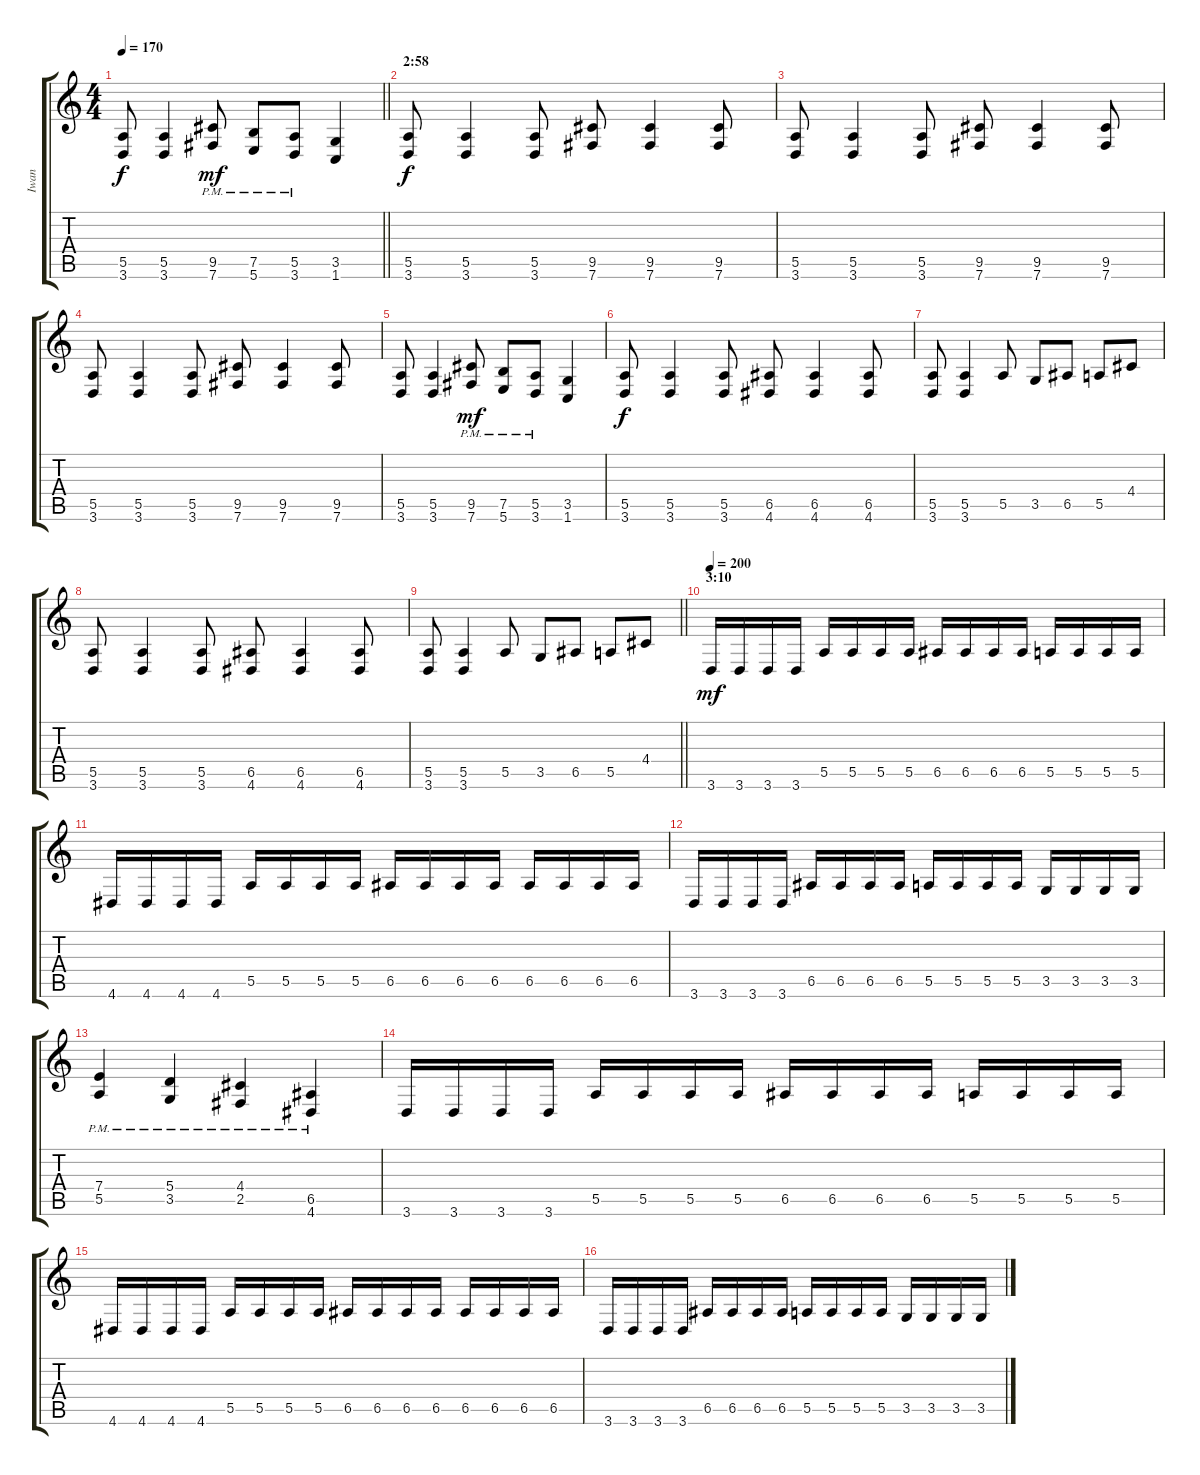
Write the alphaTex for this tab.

\track ("Iwan" "Iwan") {instrument distortionguitar}
\staff {score tabs}
\tuning (B3 Gb3 D3 A2 E2 B1) {hide}
\ts (4 4)
\tempo 170
\clef g2
\barLineRight lightlight
\ks c
(5.5 3.6).8{dy f} (5.5 3.6).4 (9.5{pm} 7.6{pm}).8{dy mf} (7.5{pm} 5.6{pm}).8 (5.5{pm} 3.6{pm}).8 (3.5 1.6).4 |
\section ("" "2:58")
(5.5 3.6).8{dy f} (5.5 3.6).4 (5.5 3.6).8 (9.5 7.6).8 (9.5 7.6).4 (9.5 7.6).8 |
(5.5 3.6).8 (5.5 3.6).4 (5.5 3.6).8 (9.5 7.6).8 (9.5 7.6).4 (9.5 7.6).8 |
(5.5 3.6).8 (5.5 3.6).4 (5.5 3.6).8 (9.5 7.6).8 (9.5 7.6).4 (9.5 7.6).8 |
(5.5 3.6).8 (5.5 3.6).4 (9.5{pm} 7.6{pm}).8{dy mf} (7.5{pm} 5.6{pm}).8 (5.5{pm} 3.6{pm}).8 (3.5 1.6).4 |
(5.5 3.6).8{dy f} (5.5 3.6).4 (5.5 3.6).8 (6.5 4.6).8 (6.5 4.6).4 (6.5 4.6).8 |
(5.5 3.6).8 (5.5 3.6).4 5.5.8 3.5.8 6.5.8 5.5.8 4.4.8 |
(5.5 3.6).8 (5.5 3.6).4 (5.5 3.6).8 (6.5 4.6).8 (6.5 4.6).4 (6.5 4.6).8 |
\barLineRight lightlight
(5.5 3.6).8 (5.5 3.6).4 5.5.8 3.5.8 6.5.8 5.5.8 4.4.8 |
\section ("" "3:10")
\tempo 200
3.6.16{dy mf} 3.6.16 3.6.16 3.6.16 5.5.16 5.5.16 5.5.16 5.5.16 6.5.16 6.5.16 6.5.16 6.5.16 5.5.16 5.5.16 5.5.16 5.5.16 |
4.6.16 4.6.16 4.6.16 4.6.16 5.5.16 5.5.16 5.5.16 5.5.16 6.5.16 6.5.16 6.5.16 6.5.16 6.5.16 6.5.16 6.5.16 6.5.16 |
3.6.16 3.6.16 3.6.16 3.6.16 6.5.16 6.5.16 6.5.16 6.5.16 5.5.16 5.5.16 5.5.16 5.5.16 3.5.16 3.5.16 3.5.16 3.5.16 |
(7.4{pm} 5.5{pm}).4 (5.4{pm} 3.5{pm}).4 (4.4{pm} 2.5{pm}).4 (6.5{pm} 4.6{pm}).4 |
3.6.16 3.6.16 3.6.16 3.6.16 5.5.16 5.5.16 5.5.16 5.5.16 6.5.16 6.5.16 6.5.16 6.5.16 5.5.16 5.5.16 5.5.16 5.5.16 |
4.6.16 4.6.16 4.6.16 4.6.16 5.5.16 5.5.16 5.5.16 5.5.16 6.5.16 6.5.16 6.5.16 6.5.16 6.5.16 6.5.16 6.5.16 6.5.16 |
3.6.16 3.6.16 3.6.16 3.6.16 6.5.16 6.5.16 6.5.16 6.5.16 5.5.16 5.5.16 5.5.16 5.5.16 3.5.16 3.5.16 3.5.16 3.5.16
